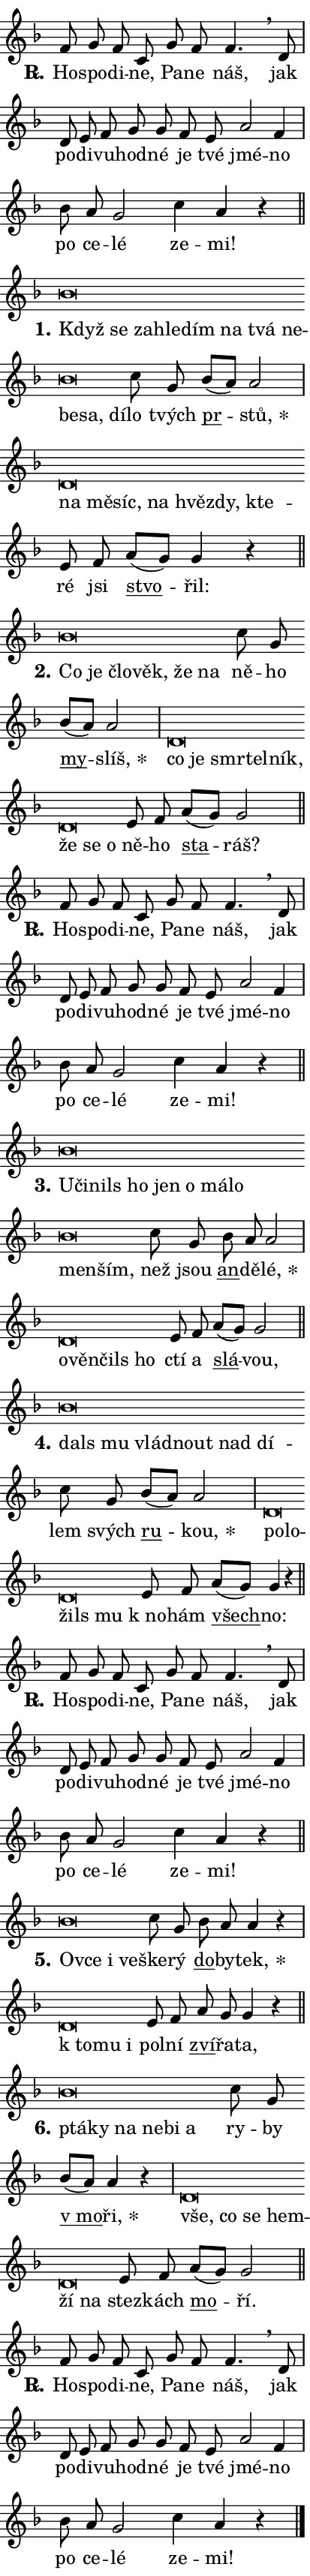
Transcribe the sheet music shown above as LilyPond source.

\version "2.24.0"
\header { tagline = "" }
\paper {
  indent = 0\cm
  top-margin = 0\cm
  right-margin = 0.13\cm % to fit lyric hyphens
  bottom-margin = 0\cm
  left-margin = 0\cm
  paper-width = 7\cm
  page-breaking = #ly:one-page-breaking
  system-system-spacing.basic-distance = #11
  score-system-spacing.basic-distance = #11
  ragged-last = ##f
}


%% Author: Thomas Morley
%% https://lists.gnu.org/archive/html/lilypond-user/2020-05/msg00002.html
#(define (line-position grob)
"Returns position of @var[grob} in current system:
   @code{'start}, if at first time-step
   @code{'end}, if at last time-step
   @code{'middle} otherwise
"
  (let* ((col (ly:item-get-column grob))
         (ln (ly:grob-object col 'left-neighbor))
         (rn (ly:grob-object col 'right-neighbor))
         (col-to-check-left (if (ly:grob? ln) ln col))
         (col-to-check-right (if (ly:grob? rn) rn col))
         (break-dir-left
           (and
             (ly:grob-property col-to-check-left 'non-musical #f)
             (ly:item-break-dir col-to-check-left)))
         (break-dir-right
           (and
             (ly:grob-property col-to-check-right 'non-musical #f)
             (ly:item-break-dir col-to-check-right))))
        (cond ((eqv? 1 break-dir-left) 'start)
              ((eqv? -1 break-dir-right) 'end)
              (else 'middle))))

#(define (tranparent-at-line-position vctor)
  (lambda (grob)
  "Relying on @code{line-position} select the relevant enry from @var{vctor}.
Used to determine transparency,"
    (case (line-position grob)
      ((end) (not (vector-ref vctor 0)))
      ((middle) (not (vector-ref vctor 1)))
      ((start) (not (vector-ref vctor 2))))))

noteHeadBreakVisibility =
#(define-music-function (break-visibility)(vector?)
"Makes @code{NoteHead}s transparent relying on @var{break-visibility}"
#{
  \override NoteHead.transparent =
    #(tranparent-at-line-position break-visibility)
#})

#(define delete-ledgers-for-transparent-note-heads
  (lambda (grob)
    "Reads whether a @code{NoteHead} is transparent.
If so this @code{NoteHead} is removed from @code{'note-heads} from
@var{grob}, which is supposed to be @code{LedgerLineSpanner}.
As a result ledgers are not printed for this @code{NoteHead}"
    (let* ((nhds-array (ly:grob-object grob 'note-heads))
           (nhds-list
             (if (ly:grob-array? nhds-array)
                 (ly:grob-array->list nhds-array)
                 '()))
           ;; Relies on the transparent-property being done before
           ;; Staff.LedgerLineSpanner.after-line-breaking is executed.
           ;; This is fragile ...
           (to-keep
             (remove
               (lambda (nhd)
                 (ly:grob-property nhd 'transparent #f))
               nhds-list)))
      ;; TODO find a better method to iterate over grob-arrays, similiar
      ;; to filter/remove etc for lists
      ;; For now rebuilt from scratch
      (set! (ly:grob-object grob 'note-heads)  '())
      (for-each
        (lambda (nhd)
          (ly:pointer-group-interface::add-grob grob 'note-heads nhd))
        to-keep))))

squashNotes = {
  \override NoteHead.X-extent = #'(-0.2 . 0.2)
  \override NoteHead.Y-extent = #'(-0.75 . 0)
  \override NoteHead.stencil =
    #(lambda (grob)
       (let ((pos (ly:grob-property grob 'staff-position)))
         (begin
           (if (< pos -7) (display "ERROR: Lower brevis then expected\n") (display ""))
           (if (<= pos -6) ly:text-interface::print ly:note-head::print))))
}
unSquashNotes = {
  \revert NoteHead.X-extent
  \revert NoteHead.Y-extent
  \revert NoteHead.stencil
}

hideNotes = \noteHeadBreakVisibility #begin-of-line-visible
unHideNotes = \noteHeadBreakVisibility #all-visible

% work-around for resetting accidentals
% https://lilypond.org/doc/v2.23/Documentation/notation/displaying-rhythms#unmetered-music
cadenzaMeasure = {
  \cadenzaOff
  \partial 1024 s1024
  \cadenzaOn
}

#(define-markup-command (accent layout props text) (markup?)
  "Underline accented syllable"
  (interpret-markup layout props
    #{\markup \override #'(offset . 4.3) \underline { #text }#}))

responsum = \markup \concat {
  "R" \hspace #-1.05 \path #0.1 #'((moveto 0 0.07) (lineto 0.9 0.8)) \hspace #0.05 "."
}

spaceSize = #0.6828661417322834 % exact space size for TeX Gyre Schola

\layout {
  \context {
    \Staff
    \remove "Time_signature_engraver"
    \override LedgerLineSpanner.after-line-breaking = #delete-ledgers-for-transparent-note-heads
  }
  \context {
    \Lyrics {
      \override LyricSpace.minimum-distance = \spaceSize
      \override LyricText.font-name = #"TeX Gyre Schola"
      \override LyricText.font-size = 1
      \override StanzaNumber.font-name = #"TeX Gyre Schola Bold"
      \override StanzaNumber.font-size = 1
    }
  }
  \context {
    \Score 
    \override NoteHead.text =
      #(lambda (grob) 
        (let ((pos (ly:grob-property grob 'staff-position)))
          #{\markup {
            \combine
              \halign #-0.55 \raise #(if (= pos -6) 0 0.5) \override #'(thickness . 2) \draw-line #'(3.2 . 0)
              \musicglyph "noteheads.sM1"
          }#}))
  }
}

% magnetic-lyrics.ily
%
%   written by
%     Jean Abou Samra <jean@abou-samra.fr>
%     Werner Lemberg <wl@gnu.org>
%
%   adapted by
%     Jiri Hon <jiri.hon@gmail.com>
%
% Version 2022-Apr-15

% https://www.mail-archive.com/lilypond-user@gnu.org/msg149350.html

#(define (Left_hyphen_pointer_engraver context)
   "Collect syllable-hyphen-syllable occurrences in lyrics and store
them in properties.  This engraver only looks to the left.  For
example, if the lyrics input is @code{foo -- bar}, it does the
following.

@itemize @bullet
@item
Set the @code{text} property of the @code{LyricHyphen} grob between
@q{foo} and @q{bar} to @code{foo}.

@item
Set the @code{left-hyphen} property of the @code{LyricText} grob with
text @q{foo} to the @code{LyricHyphen} grob between @q{foo} and
@q{bar}.
@end itemize

Use this auxiliary engraver in combination with the
@code{lyric-@/text::@/apply-@/magnetic-@/offset!} hook."
   (let ((hyphen #f)
         (text #f))
     (make-engraver
      (acknowledgers
       ((lyric-syllable-interface engraver grob source-engraver)
        (set! text grob)))
      (end-acknowledgers
       ((lyric-hyphen-interface engraver grob source-engraver)
        ;(when (not (grob::has-interface grob 'lyric-space-interface))
          (set! hyphen grob)));)
      ((stop-translation-timestep engraver)
       (when (and text hyphen)
         (ly:grob-set-object! text 'left-hyphen hyphen))
       (set! text #f)
       (set! hyphen #f)))))

#(define (lyric-text::apply-magnetic-offset! grob)
   "If the space between two syllables is less than the value in
property @code{LyricText@/.details@/.squash-threshold}, move the right
syllable to the left so that it gets concatenated with the left
syllable.

Use this function as a hook for
@code{LyricText@/.after-@/line-@/breaking} if the
@code{Left_@/hyphen_@/pointer_@/engraver} is active."
   (let ((hyphen (ly:grob-object grob 'left-hyphen #f)))
     (when hyphen
       (let ((left-text (ly:spanner-bound hyphen LEFT)))
         (when (grob::has-interface left-text 'lyric-syllable-interface)
           (let* ((common (ly:grob-common-refpoint grob left-text X))
                  (this-x-ext (ly:grob-extent grob common X))
                  (left-x-ext
                   (begin
                     ;; Trigger magnetism for left-text.
                     (ly:grob-property left-text 'after-line-breaking)
                     (ly:grob-extent left-text common X)))
                  ;; `delta` is the gap width between two syllables.
                  (delta (- (interval-start this-x-ext)
                            (interval-end left-x-ext)))
                  (details (ly:grob-property grob 'details))
                  (threshold (assoc-get 'squash-threshold details 0.2)))
             (when (< delta threshold)
               (let* (;; We have to manipulate the input text so that
                      ;; ligatures crossing syllable boundaries are not
                      ;; disabled.  For languages based on the Latin
                      ;; script this is essentially a beautification.
                      ;; However, for non-Western scripts it can be a
                      ;; necessity.
                      (lt (ly:grob-property left-text 'text))
                      (rt (ly:grob-property grob 'text))
                      (is-space (grob::has-interface hyphen 'lyric-space-interface))
                      (space (if is-space " " ""))
                      (extra-delta (if is-space spaceSize 0))
                      ;; Append new syllable.
                      (ltrt-space (if (and (string? lt) (string? rt))
                                (string-append lt space rt)
                                (make-concat-markup (list lt space rt))))
                      ;; Right-align `ltrt` to the right side.
                      (ltrt-space-markup (grob-interpret-markup
                               grob
                               (make-translate-markup
                                (cons (interval-length this-x-ext) 0)
                                (make-right-align-markup ltrt-space)))))
                 (begin
                   ;; Don't print `left-text`.
                   (ly:grob-set-property! left-text 'stencil #f)
                   ;; Set text and stencil (which holds all collected
                   ;; syllables so far) and shift it to the left.
                   (ly:grob-set-property! grob 'text ltrt-space)
                   (ly:grob-set-property! grob 'stencil ltrt-space-markup)
                   (ly:grob-translate-axis! grob (- (- delta extra-delta)) X))))))))))


#(define (lyric-hyphen::displace-bounds-first grob)
   ;; Make very sure this callback isn't triggered too early.
   (let ((left (ly:spanner-bound grob LEFT))
         (right (ly:spanner-bound grob RIGHT)))
     (ly:grob-property left 'after-line-breaking)
     (ly:grob-property right 'after-line-breaking)
     (ly:lyric-hyphen::print grob)))

squashThreshold = #0.4

\layout {
  \context {
    \Lyrics
    \consists #Left_hyphen_pointer_engraver
    \override LyricText.after-line-breaking =
      #lyric-text::apply-magnetic-offset!
    \override LyricHyphen.stencil = #lyric-hyphen::displace-bounds-first
    \override LyricText.details.squash-threshold = \squashThreshold
    \override LyricHyphen.minimum-distance = 0
    \override LyricHyphen.minimum-length = \squashThreshold
  }
}

squashText = \override LyricText.details.squash-threshold = 9999
unSquashText = \override LyricText.details.squash-threshold = \squashThreshold

leftText = \override LyricText.self-alignment-X = #LEFT
unLeftText = \revert LyricText.self-alignment-X

starOffset = #(lambda (grob) 
                (let ((x_offset (ly:self-alignment-interface::aligned-on-x-parent grob)))
                  (if (= x_offset 0) 0 (+ x_offset 1.2))))

star = #(define-music-function (syllable)(string?)
"Append star separator at the end of a syllable"
#{
  \once \override LyricText.X-offset = #starOffset
  \lyricmode { \markup {
    #syllable
    \override #'((font-name . "TeX Gyre Schola Bold")) \hspace #0.2 \lower #0.65 \larger "*"
  } }
#})

starAccent = #(define-music-function (syllable)(string?)
"Append star separator at the end of a syllable and make accent"
#{
  \once \override LyricText.X-offset = #starOffset
  \lyricmode { \markup {
    \accent #syllable
    \override #'((font-name . "TeX Gyre Schola Bold")) \hspace #0.2 \lower #0.65 \larger "*"
  } }
#})

breath = #(define-music-function (syllable)(string?)
"Append breathing indicator at the end of a syllable"
#{
  \lyricmode { \markup { #syllable "+" } }
#})

optionalBreath = #(define-music-function (syllable)(string?)
"Append optional breathing indicator at the end of a syllable"
#{
  \lyricmode { \markup { #syllable "(+)" } }
#})


\score {
    <<
        \new Voice = "melody" { \cadenzaOn \key f \major \relative { f'8 g f c g' f f4. \breathe d8 \cadenzaMeasure \bar "|" d e f \bar "" g g \bar "" f e \bar "" a2 f4 \cadenzaMeasure \bar "|" bes8 a g2 \bar "" c4 a r \cadenzaMeasure \bar "||" \break } }
        \new Lyrics \lyricsto "melody" { \lyricmode { \set stanza = \responsum
Ho -- spo -- di -- ne, Pa -- ne náš, jak po -- di -- vu -- hod -- né je tvé jmé -- no po ce -- lé ze -- mi! } }
    >>
    \layout {}
}

\score {
    <<
        \new Voice = "melody" { \cadenzaOn \key f \major \relative { \squashNotes bes'\breve*1/16 \hideNotes \breve*1/16 \bar "" \breve*1/16 \bar "" \breve*1/16 \bar "" \breve*1/16 \bar "" \breve*1/16 \bar "" \breve*1/16 \bar "" \breve*1/16 \bar "" \breve*1/16 \bar "" \breve*1/16 \breve*1/16 \bar "" \unHideNotes \unSquashNotes c8 g \bar "" bes[( a)] a2 \cadenzaMeasure \bar "|" \squashNotes d,\breve*1/16 \hideNotes \breve*1/16 \bar "" \breve*1/16 \bar "" \breve*1/16 \bar "" \breve*1/16 \bar "" \breve*1/16 \breve*1/16 \bar "" \unHideNotes \unSquashNotes e8 f \bar "" a[( g)] g4 r \cadenzaMeasure \bar "||" \break } }
        \new Lyrics \lyricsto "melody" { \lyricmode { \set stanza = "1."
\leftText Když \squashText se za -- hle -- dím na tvá ne -- be -- sa, dí -- \unLeftText \unSquashText lo tvých \markup \accent pr -- \star stů, \leftText na \squashText mě -- síc, na hvěz -- dy, kte -- \unLeftText \unSquashText ré jsi \markup \accent stvo -- řil: } }
    >>
    \layout {}
}

\score {
    <<
        \new Voice = "melody" { \cadenzaOn \key f \major \relative { \squashNotes bes'\breve*1/16 \hideNotes \breve*1/16 \bar "" \breve*1/16 \bar "" \breve*1/16 \bar "" \breve*1/16 \breve*1/16 \bar "" \unHideNotes \unSquashNotes c8 g \bar "" bes[( a)] a2 \cadenzaMeasure \bar "|" \squashNotes d,\breve*1/16 \hideNotes \breve*1/16 \bar "" \breve*1/16 \bar "" \breve*1/16 \bar "" \breve*1/16 \bar "" \breve*1/16 \bar "" \breve*1/16 \breve*1/16 \bar "" \unHideNotes \unSquashNotes e8 f \bar "" a[( g)] g2 \cadenzaMeasure \bar "||" \break } }
        \new Lyrics \lyricsto "melody" { \lyricmode { \set stanza = "2."
\leftText Co \squashText je člo -- věk, že na \unLeftText \unSquashText ně -- ho \markup \accent my -- \star slíš, \leftText co \squashText je smr -- tel -- ník, že se o \unLeftText \unSquashText ně -- ho \markup \accent sta -- ráš? } }
    >>
    \layout {}
}

\score {
    <<
        \new Voice = "melody" { \cadenzaOn \key f \major \relative { f'8 g f c g' f f4. \breathe d8 \cadenzaMeasure \bar "|" d e f \bar "" g g \bar "" f e \bar "" a2 f4 \cadenzaMeasure \bar "|" bes8 a g2 \bar "" c4 a r \cadenzaMeasure \bar "||" \break } }
        \new Lyrics \lyricsto "melody" { \lyricmode { \set stanza = \responsum
Ho -- spo -- di -- ne, Pa -- ne náš, jak po -- di -- vu -- hod -- né je tvé jmé -- no po ce -- lé ze -- mi! } }
    >>
    \layout {}
}

\score {
    <<
        \new Voice = "melody" { \cadenzaOn \key f \major \relative { \squashNotes bes'\breve*1/16 \hideNotes \breve*1/16 \bar "" \breve*1/16 \bar "" \breve*1/16 \bar "" \breve*1/16 \bar "" \breve*1/16 \bar "" \breve*1/16 \bar "" \breve*1/16 \bar "" \breve*1/16 \breve*1/16 \bar "" \unHideNotes \unSquashNotes c8 g \bar "" bes a a2 \cadenzaMeasure \bar "|" \squashNotes d,\breve*1/16 \hideNotes \breve*1/16 \bar "" \breve*1/16 \breve*1/16 \bar "" \unHideNotes \unSquashNotes e8 f \bar "" a[( g)] g2 \cadenzaMeasure \bar "||" \break } }
        \new Lyrics \lyricsto "melody" { \lyricmode { \set stanza = "3."
\leftText U -- \squashText či -- nils ho jen o má -- lo men -- ším, \unLeftText \unSquashText než jsou \markup \accent an -- dě -- \star lé, \leftText o -- \squashText věn -- čils ho \unLeftText \unSquashText ctí a \markup \accent slá -- vou, } }
    >>
    \layout {}
}

\score {
    <<
        \new Voice = "melody" { \cadenzaOn \key f \major \relative { \squashNotes bes'\breve*1/16 \hideNotes \breve*1/16 \bar "" \breve*1/16 \bar "" \breve*1/16 \bar "" \breve*1/16 \breve*1/16 \bar "" \unHideNotes \unSquashNotes c8 g \bar "" bes[( a)] a2 \cadenzaMeasure \bar "|" \squashNotes d,\breve*1/16 \hideNotes \breve*1/16 \bar "" \breve*1/16 \breve*1/16 \bar "" \unHideNotes \unSquashNotes e8 f \bar "" a[( g)] g4 r \cadenzaMeasure \bar "||" \break } }
        \new Lyrics \lyricsto "melody" { \lyricmode { \set stanza = "4."
\leftText dals \squashText mu vlád -- nout nad dí -- \unLeftText \unSquashText lem svých \markup \accent ru -- \star kou, \leftText po -- \squashText lo -- žils mu \unLeftText \unSquashText "k no" -- hám \markup \accent všech -- no: } }
    >>
    \layout {}
}

\score {
    <<
        \new Voice = "melody" { \cadenzaOn \key f \major \relative { f'8 g f c g' f f4. \breathe d8 \cadenzaMeasure \bar "|" d e f \bar "" g g \bar "" f e \bar "" a2 f4 \cadenzaMeasure \bar "|" bes8 a g2 \bar "" c4 a r \cadenzaMeasure \bar "||" \break } }
        \new Lyrics \lyricsto "melody" { \lyricmode { \set stanza = \responsum
Ho -- spo -- di -- ne, Pa -- ne náš, jak po -- di -- vu -- hod -- né je tvé jmé -- no po ce -- lé ze -- mi! } }
    >>
    \layout {}
}

\score {
    <<
        \new Voice = "melody" { \cadenzaOn \key f \major \relative { \squashNotes bes'\breve*1/16 \hideNotes \breve*1/16 \bar "" \breve*1/16 \breve*1/16 \bar "" \unHideNotes \unSquashNotes c8 g \bar "" bes a a4 r \cadenzaMeasure \bar "|" \squashNotes d,\breve*1/16 \hideNotes \breve*1/16 \breve*1/16 \bar "" \unHideNotes \unSquashNotes e8 f \bar "" a g g4 r \cadenzaMeasure \bar "||" \break } }
        \new Lyrics \lyricsto "melody" { \lyricmode { \set stanza = "5."
\leftText Ov -- \squashText ce i ve -- \unLeftText \unSquashText ške -- rý \markup \accent do -- by -- \star tek, \leftText "k to" -- \squashText mu i \unLeftText \unSquashText pol -- ní \markup \accent zví -- řa -- ta, } }
    >>
    \layout {}
}

\score {
    <<
        \new Voice = "melody" { \cadenzaOn \key f \major \relative { \squashNotes bes'\breve*1/16 \hideNotes \breve*1/16 \bar "" \breve*1/16 \bar "" \breve*1/16 \bar "" \breve*1/16 \breve*1/16 \bar "" \unHideNotes \unSquashNotes c8 g \bar "" bes[( a)] a4 r \cadenzaMeasure \bar "|" \squashNotes d,\breve*1/16 \hideNotes \breve*1/16 \bar "" \breve*1/16 \bar "" \breve*1/16 \bar "" \breve*1/16 \breve*1/16 \bar "" \unHideNotes \unSquashNotes e8 f \bar "" a[( g)] g2 \cadenzaMeasure \bar "||" \break } }
        \new Lyrics \lyricsto "melody" { \lyricmode { \set stanza = "6."
\leftText ptá -- \squashText ky na ne -- bi a \unLeftText \unSquashText ry -- by \markup \accent "v mo" -- \star ři, \leftText vše, \squashText co se hem -- ží na \unLeftText \unSquashText stez -- kách \markup \accent mo -- ří. } }
    >>
    \layout {}
}

\score {
    <<
        \new Voice = "melody" { \cadenzaOn \key f \major \relative { f'8 g f c g' f f4. \breathe d8 \cadenzaMeasure \bar "|" d e f \bar "" g g \bar "" f e \bar "" a2 f4 \cadenzaMeasure \bar "|" bes8 a g2 \bar "" c4 a r \cadenzaMeasure \bar "||" \break } \bar "|." }
        \new Lyrics \lyricsto "melody" { \lyricmode { \set stanza = \responsum
Ho -- spo -- di -- ne, Pa -- ne náš, jak po -- di -- vu -- hod -- né je tvé jmé -- no po ce -- lé ze -- mi! } }
    >>
    \layout {}
}
